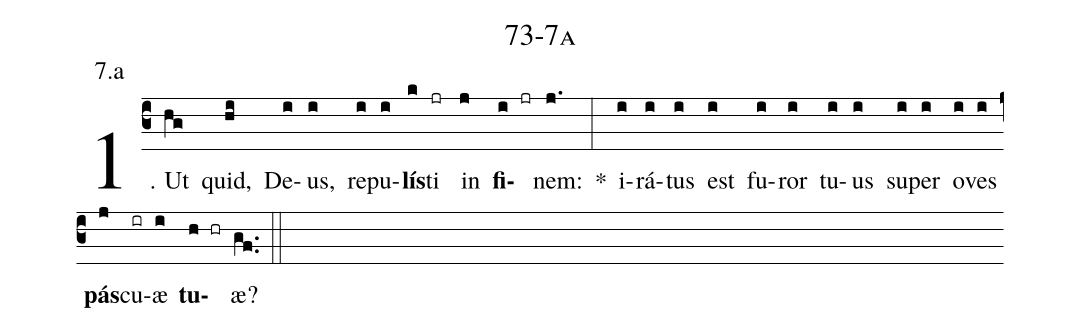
name: 73-7a;
annotation: 7.a;
%%
(c3)1. Ut(hg) quid,(hi) De(i)us,(i) re(i)pu(i)<b>lís</b>(k)ti(jr) in(j) <b>fi</b>(i jr)nem:(j.) *(:) i(i)rá(i)tus(i) est(i) fu(i)ror(i) tu(i)us(i) su(i)per(i) o(i)ves(i) <b>pás</b>(j)cu(ir)æ(i) <b>tu</b>(h hr)æ?(gf..) (::)
